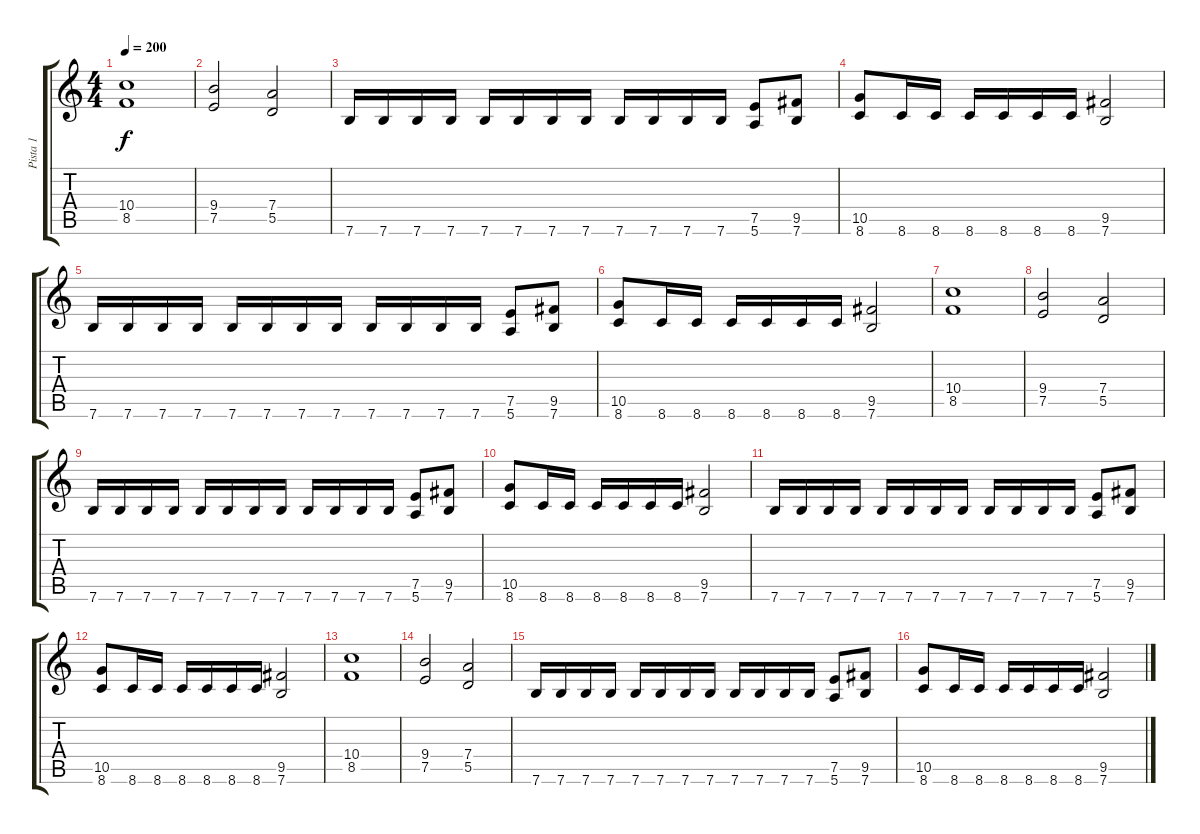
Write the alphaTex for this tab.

\track ("Pista 1" "Pista 1") {instrument distortionguitar}
\staff {score tabs}
\tuning (E4 B3 G3 D3 A2 E2) {hide}
\ts (4 4)
\tempo 200
\clef g2
\ks c
(10.4 8.5).1{dy f} |
(9.4 7.5).2 (7.4 5.5).2 |
7.6.16 7.6.16 7.6.16 7.6.16 7.6.16 7.6.16 7.6.16 7.6.16 7.6.16 7.6.16 7.6.16 7.6.16 (7.5 5.6).8 (9.5 7.6).8 |
(10.5 8.6).8 8.6.16 8.6.16 8.6.16 8.6.16 8.6.16 8.6.16 (9.5 7.6).2 |
7.6.16 7.6.16 7.6.16 7.6.16 7.6.16 7.6.16 7.6.16 7.6.16 7.6.16 7.6.16 7.6.16 7.6.16 (7.5 5.6).8 (9.5 7.6).8 |
(10.5 8.6).8 8.6.16 8.6.16 8.6.16 8.6.16 8.6.16 8.6.16 (9.5 7.6).2 |
(10.4 8.5).1 |
(9.4 7.5).2 (7.4 5.5).2 |
7.6.16 7.6.16 7.6.16 7.6.16 7.6.16 7.6.16 7.6.16 7.6.16 7.6.16 7.6.16 7.6.16 7.6.16 (7.5 5.6).8 (9.5 7.6).8 |
(10.5 8.6).8 8.6.16 8.6.16 8.6.16 8.6.16 8.6.16 8.6.16 (9.5 7.6).2 |
7.6.16 7.6.16 7.6.16 7.6.16 7.6.16 7.6.16 7.6.16 7.6.16 7.6.16 7.6.16 7.6.16 7.6.16 (7.5 5.6).8 (9.5 7.6).8 |
(10.5 8.6).8 8.6.16 8.6.16 8.6.16 8.6.16 8.6.16 8.6.16 (9.5 7.6).2 |
(10.4 8.5).1 |
(9.4 7.5).2 (7.4 5.5).2 |
7.6.16 7.6.16 7.6.16 7.6.16 7.6.16 7.6.16 7.6.16 7.6.16 7.6.16 7.6.16 7.6.16 7.6.16 (7.5 5.6).8 (9.5 7.6).8 |
(10.5 8.6).8 8.6.16 8.6.16 8.6.16 8.6.16 8.6.16 8.6.16 (9.5 7.6).2
